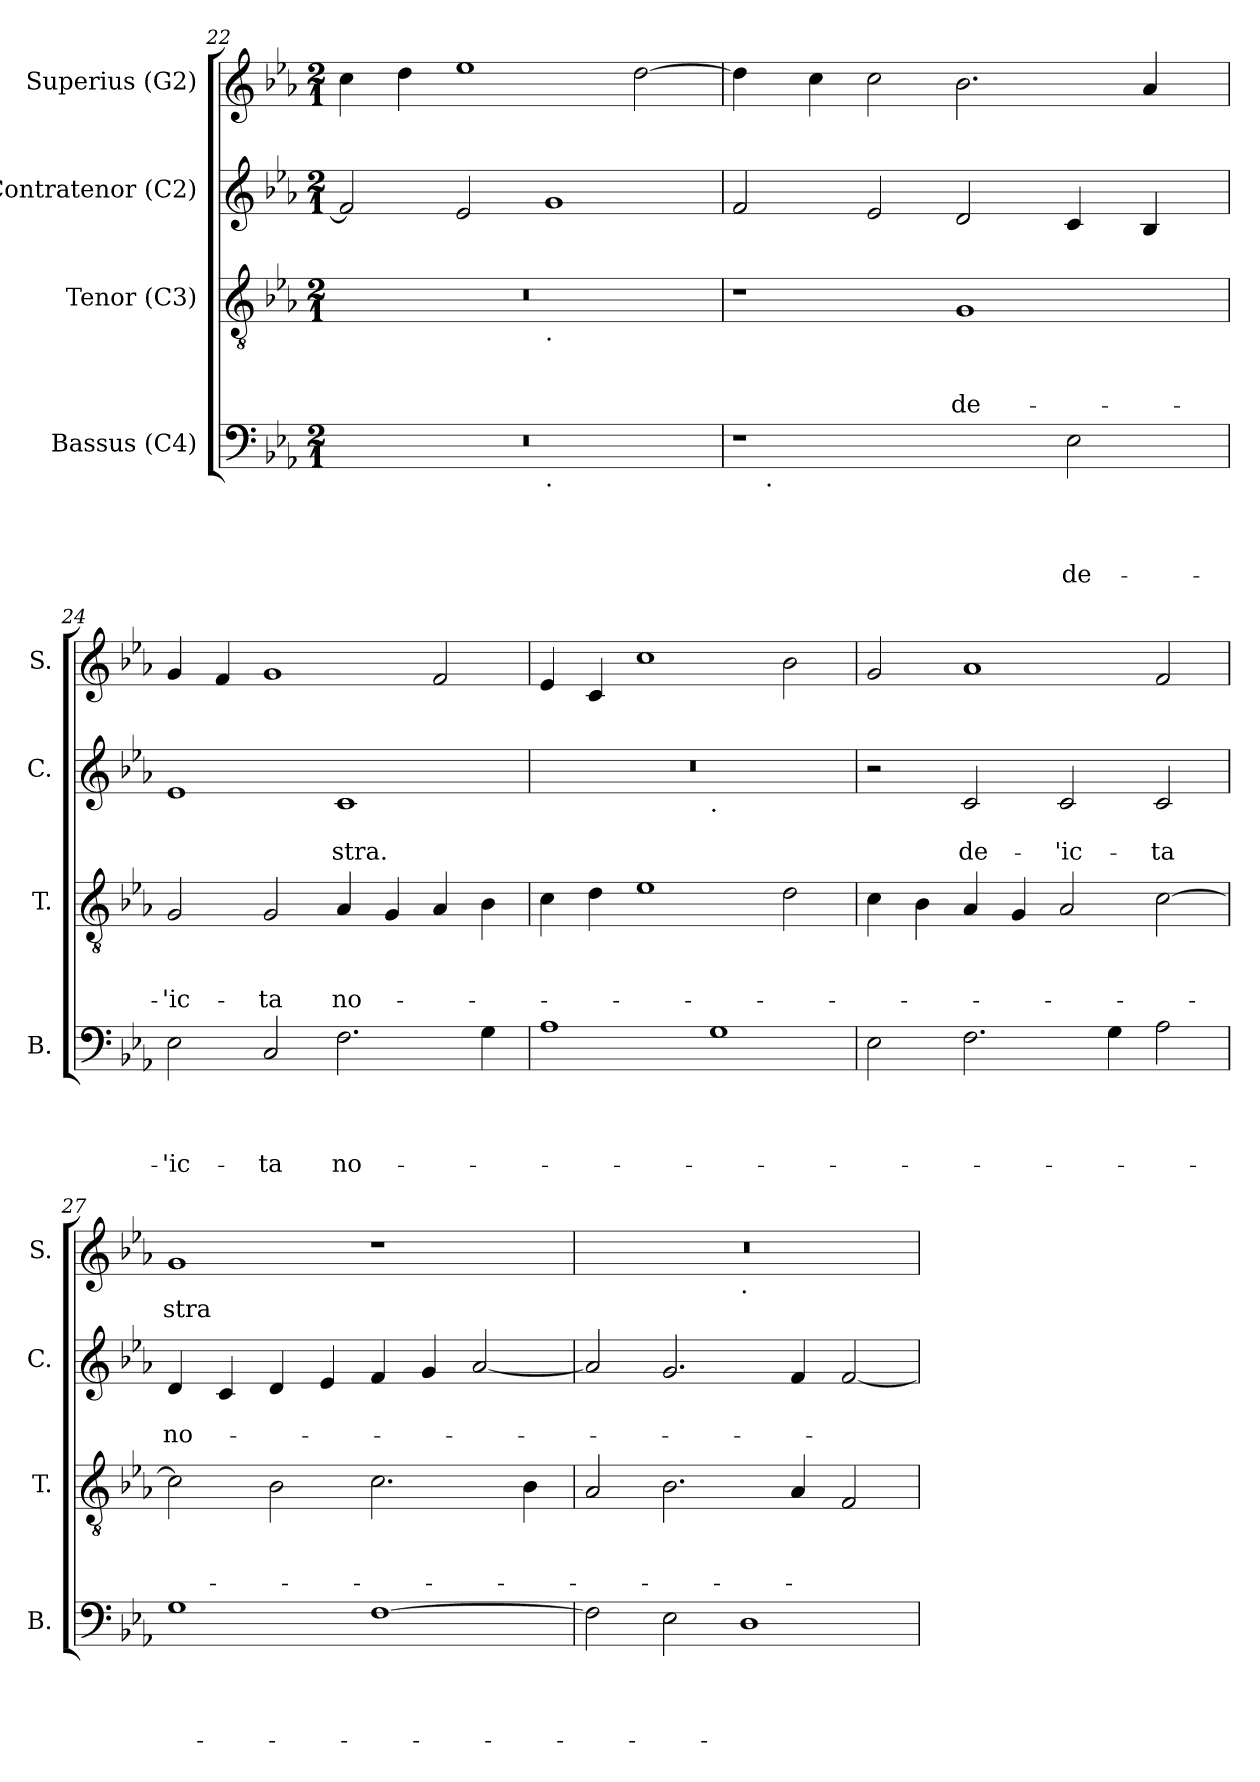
**kern	**text	**text	**text	**text	**kern	**text	**text	**text	**kern	**text	**text	**kern	**text
*part4	*part4	*part4	*part4	*part4	*part3	*part3	*part3	*part3	*part2	*part2	*part2	*part1	*part1
*staff4	*staff4	*staff4	*staff4	*staff4	*staff3	*staff3	*staff3	*staff3	*staff2	*staff2	*staff2	*staff1	*staff1
*I"Bassus (C4)	*	*	*	*	*I"Tenor (C3)	*	*	*	*I"Contratenor (C2)	*	*	*I"Superius (G2)	*
*I'B.	*	*	*	*	*I'T.	*	*	*	*I'C.	*	*	*I'S.	*
*clefF4	*	*	*	*	*clefGv2	*	*	*	*clefG2	*	*	*clefG2	*
*k[b-e-a-]	*	*	*	*	*k[b-e-a-]	*	*	*	*k[b-e-a-]	*	*	*k[b-e-a-]	*
*E-:	*	*	*	*	*E-:	*	*	*	*E-:	*	*	*E-:	*
*M2/1	*	*	*	*	*M2/1	*	*	*	*M2/1	*	*	*M2/1	*
=22	=22	=22	=22	=22	=22	=22	=22	=22	=22	=22	=22	=22	=22
*^	*	*	*	*	*^	*	*	*	*	*	*	*	*
0r	1ryy	.	.	.	.	0r	1ryy	.	.	.	2f/]	.	.	4cc\	.
.	.	.	.	.	.	.	.	.	.	.	.	.	.	4dd\	.
.	.	.	.	.	.	.	.	.	.	.	2e-/	.	.	1ee-	.
!	!	!	!	!	!	!	!LO:TX:b:t=.	!	!	!	!	!	!	!	!
!	!LO:TX:b:t=.	!	!	!	!	!	!	!	!	!	!	!	!	!	!
.	1ryy	.	.	.	.	.	1ryy	.	.	.	1g	.	.	.	.
.	.	.	.	.	.	.	.	.	.	.	.	.	.	[<2dd\	.
*	*	*	*	*	*	*v	*v	*	*	*	*	*	*	*	*
!!LO:LB:g=z
=23	=23	=23	=23	=23	=23	=23	=23	=23	=23	=23	=23	=23	=23	=23
1r	16.ryy	.	.	.	.	1r	.	.	.	2f/	.	.	4dd\]	.
!	!LO:TX:b:t=.	!	!	!	!	!	!	!	!	!	!	!	!	!
.	1ryy	.	.	.	.	.	.	.	.	.	.	.	.	.
.	.	.	.	.	.	.	.	.	.	.	.	.	4cc\	.
.	.	.	.	.	.	.	.	.	.	2e-/	.	.	2cc\	.
!	!	!	!	!	!	!	!	!	!LO:LY:b	!	!	!	!	!
2ryy	.	.	.	.	.	1G	.	.	de-	2d/	.	.	2.b-\	.
.	2ryy	.	.	.	.	.	.	.	.	.	.	.	.	.
!	!	!	!	!	!LO:LY:b	!	!	!	!	!	!	!	!	!
2E-\	.	.	.	.	de-	.	.	.	.	4c/	.	.	.	.
.	4ryy	.	.	.	.	.	.	.	.	.	.	.	.	.
.	.	.	.	.	.	.	.	.	.	4B-/	.	.	4a-/	.
.	8ryy	.	.	.	.	.	.	.	.	.	.	.	.	.
.	32ryy	.	.	.	.	.	.	.	.	.	.	.	.	.
=24	=24	=24	=24	=24	=24	=24	=24	=24	=24	=24	=24	=24	=24	=24
!	!	!	!	!	!LO:LY:b	!	!	!	!LO:LY:b	!	!	!	!	!
*v	*v	*	*	*	*	*	*	*	*	*	*	*	*	*
2E-\	.	.	.	-'ic-	2G/	.	.	-'ic-	1e-	.	.	4g/	.
.	.	.	.	.	.	.	.	.	.	.	.	4f/	.
!	!	!	!	!LO:LY:b	!	!	!	!LO:LY:b	!	!	!	!	!
2C/	.	.	.	-ta	2G/	.	.	-ta	.	.	.	1g	.
!	!	!	!	!LO:LY:b	!	!	!	!LO:LY:b	!	!	!LO:LY:b	!	!
2.F\	.	.	.	no-	4A-/	.	.	no-	1c	.	-stra.	.	.
.	.	.	.	.	4G/	.	.	.	.	.	.	.	.
.	.	.	.	.	4A-/	.	.	.	.	.	.	2f/	.
4G\	.	.	.	.	4B-\	.	.	.	.	.	.	.	.
=25	=25	=25	=25	=25	=25	=25	=25	=25	=25	=25	=25	=25	=25
*	*	*	*	*	*	*	*	*	*^	*	*	*	*
1A-	.	.	.	.	4c\	.	.	.	0r	1ryy	.	.	4e-/	.
.	.	.	.	.	4d\	.	.	.	.	.	.	.	4c/	.
.	.	.	.	.	1e-	.	.	.	.	.	.	.	1cc	.
!	!	!	!	!	!	!	!	!	!	!LO:TX:b:t=.	!	!	!	!
1G	.	.	.	.	.	.	.	.	.	1ryy	.	.	.	.
.	.	.	.	.	2d\	.	.	.	.	.	.	.	2b-\	.
*	*	*	*	*	*	*	*	*	*v	*v	*	*	*	*
!!LO:PB:g=z
=26	=26	=26	=26	=26	=26	=26	=26	=26	=26	=26	=26	=26	=26
2E-\	.	.	.	.	4c\	.	.	.	2r	.	.	2g/	.
.	.	.	.	.	4B-\	.	.	.	.	.	.	.	.
!	!	!	!	!	!	!	!	!	!	!	!LO:LY:b	!	!
2.F\	.	.	.	.	4A-/	.	.	.	2c/	.	de-	1a-	.
.	.	.	.	.	4G/	.	.	.	.	.	.	.	.
!	!	!	!	!	!	!	!	!	!	!	!LO:LY:b	!	!
.	.	.	.	.	2A-/	.	.	.	2c/	.	-'ic-	.	.
4G\	.	.	.	.	.	.	.	.	.	.	.	.	.
!	!	!	!	!	!	!	!	!	!	!	!LO:LY:b	!	!
2A-\	.	.	.	.	[>2c\	.	.	.	2c/	.	-ta	2f/	.
=27	=27	=27	=27	=27	=27	=27	=27	=27	=27	=27	=27	=27	=27
!	!	!	!	!	!	!	!	!	!	!	!LO:LY:b	!	!LO:LY:b
1G	.	.	.	.	2c\]	.	.	.	4d/	.	no-	1g	-stra
.	.	.	.	.	.	.	.	.	4c/	.	.	.	.
.	.	.	.	.	2B-\	.	.	.	4d/	.	.	.	.
.	.	.	.	.	.	.	.	.	4e-/	.	.	.	.
[>1F	.	.	.	.	2.c\	.	.	.	4f/	.	.	1r	.
.	.	.	.	.	.	.	.	.	4g/	.	.	.	.
.	.	.	.	.	.	.	.	.	[<2a-/	.	.	.	.
.	.	.	.	.	4B-\	.	.	.	.	.	.	.	.
=28	=28	=28	=28	=28	=28	=28	=28	=28	=28	=28	=28	=28	=28
*	*	*	*	*	*	*	*	*	*	*	*	*^	*
2F\]	.	.	.	.	2A-/	.	.	.	2a-/]	.	.	0r	1ryy	.
2E-\	.	.	.	.	2.B-\	.	.	.	2.g/	.	.	.	.	.
!	!	!	!	!	!	!	!	!	!	!	!	!	!LO:TX:b:t=.	!
1D	.	.	.	.	.	.	.	.	.	.	.	.	1ryy	.
.	.	.	.	.	4A-/	.	.	.	4f/	.	.	.	.	.
.	.	.	.	.	2F/	.	.	.	[<2f/	.	.	.	.	.
*	*	*	*	*	*	*	*	*	*	*	*	*v	*v	*
=	=	=	=	=	=	=	=	=	=	=	=	=	=
*-	*-	*-	*-	*-	*-	*-	*-	*-	*-	*-	*-	*-	*-
